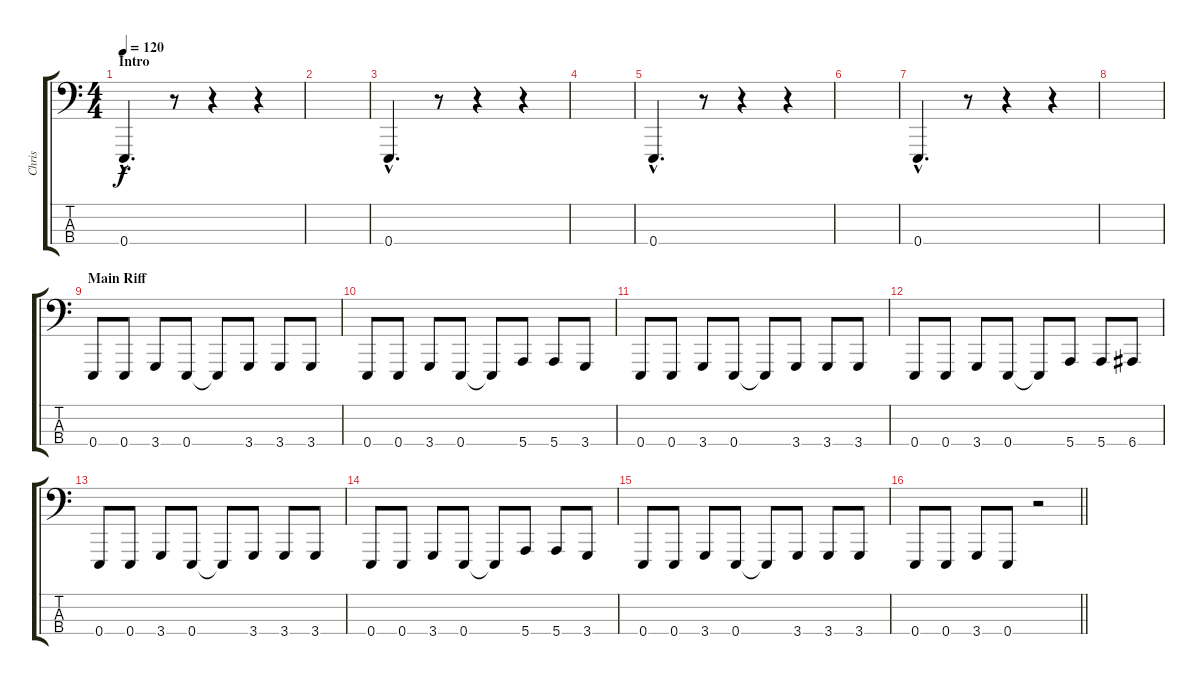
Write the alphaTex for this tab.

\track ("Chris" "Chris") {instrument lead8bassandlead}
\staff {score tabs}
\tuning (G2 D2 A1 E1) {hide}
\ts (4 4)
\section ("" "Intro")
\tempo 120
\clef f4
\ks c
0.4{hac}.4{d dy f instrument lead8bassandlead} r.8 r.4 r.4 |
|
0.4{hac}.4{d} r.8 r.4 r.4 |
|
0.4{hac}.4{d} r.8 r.4 r.4 |
|
0.4{hac}.4{d} r.8 r.4 r.4 |
|
\section ("" "Main Riff")
0.4.8 0.4.8 3.4.8 0.4.8 0.4{t}.8 3.4.8 3.4.8 3.4.8 |
0.4.8 0.4.8 3.4.8 0.4.8 0.4{t}.8 5.4.8 5.4.8 3.4.8 |
0.4.8 0.4.8 3.4.8 0.4.8 0.4{t}.8 3.4.8 3.4.8 3.4.8 |
0.4.8 0.4.8 3.4.8 0.4.8 0.4{t}.8 5.4.8 5.4.8 6.4.8 |
0.4.8 0.4.8 3.4.8 0.4.8 0.4{t}.8 3.4.8 3.4.8 3.4.8 |
0.4.8 0.4.8 3.4.8 0.4.8 0.4{t}.8 5.4.8 5.4.8 3.4.8 |
0.4.8 0.4.8 3.4.8 0.4.8 0.4{t}.8 3.4.8 3.4.8 3.4.8 |
\barLineRight lightlight
0.4.8 0.4.8 3.4.8 0.4.8 r.2
